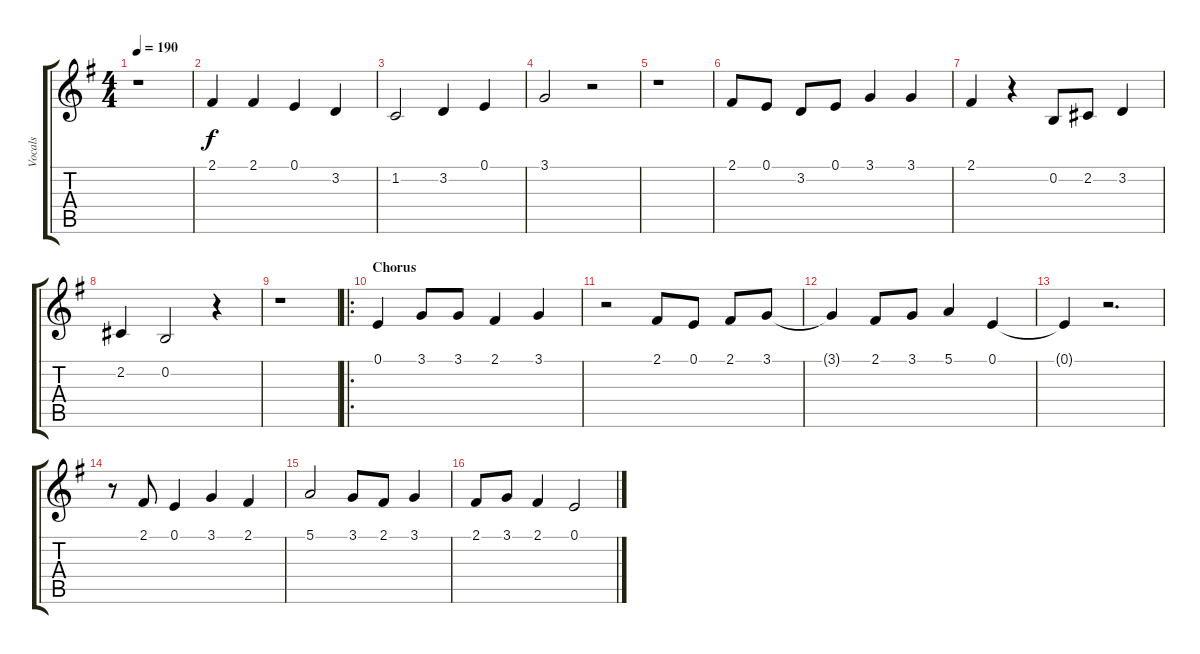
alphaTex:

\track ("Vocals" "Vocals") {instrument choiraahs}
\staff {score tabs}
\tuning (E4 B3 G3 D3 A2 E2) {hide}
\ts (4 4)
\tempo 190
\clef g2
\ks eminor
r.1{dy f} |
2.1.4 2.1.4 0.1.4 3.2.4 |
1.2.2 3.2.4 0.1.4 |
3.1.2 r.2 |
r.1 |
2.1.8 0.1.8 3.2.8 0.1.8 3.1.4 3.1.4 |
2.1.4 r.4 0.2.8 2.2.8 3.2.4 |
2.2.4 0.2.2 r.4 |
r.1 |
\ro
\section ("" "Chorus")
0.1.4 3.1.8 3.1.8 2.1.4 3.1.4 |
r.2 2.1.8 0.1.8 2.1.8 3.1.8 |
3.1{t}.4 2.1.8 3.1.8 5.1.4 0.1.4 |
0.1{t}.4 r.2{d} |
r.8 2.1.8 0.1.4 3.1.4 2.1.4 |
5.1.2 3.1.8 2.1.8 3.1.4 |
2.1.8 3.1.8 2.1.4 0.1.2
